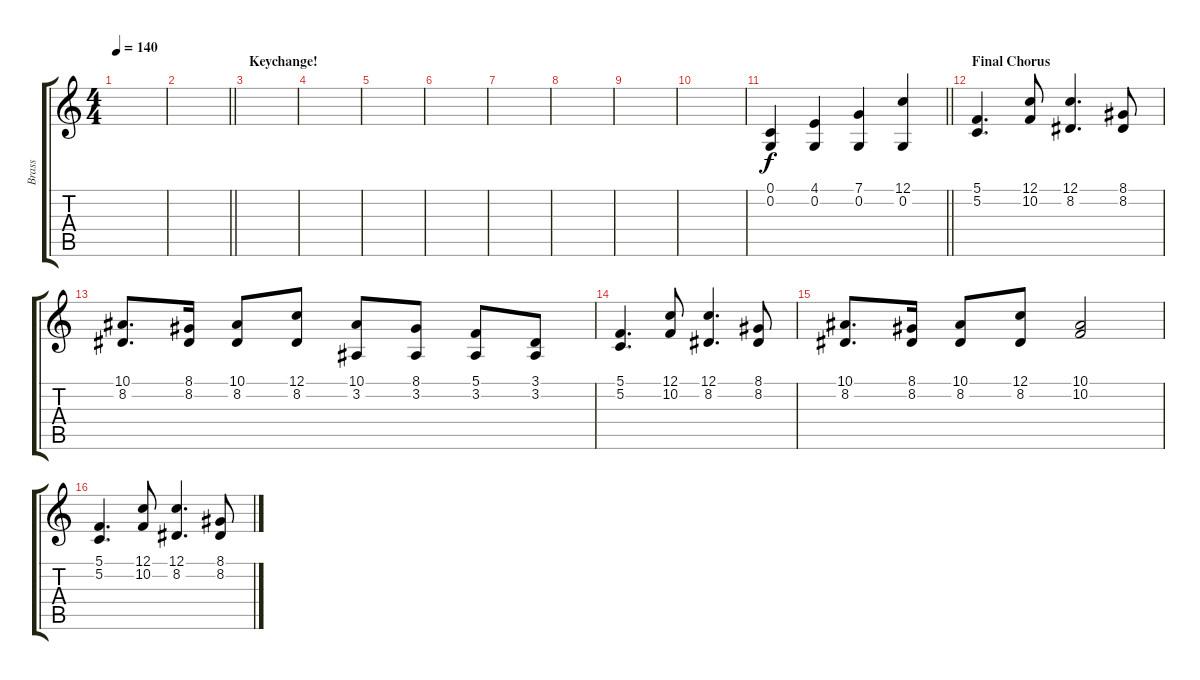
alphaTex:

\track ("Brass" "Brass") {instrument brasssection}
\staff {score tabs}
\tuning (C4 G3 Eb3 Bb2 F2 C2) {hide}
\ts (4 4)
\tempo 140
\clef g2
\ks c
|
\barLineRight lightlight
|
\section ("" "Keychange!")
|
|
|
|
|
|
|
|
\barLineRight lightlight
(0.1 0.2).4 (4.1 0.2).4 (7.1 0.2).4 (12.1 0.2).4 |
\section ("" "Final Chorus")
(5.1 5.2).4{d} (12.1 10.2).8 (12.1 8.2).4{d} (8.1 8.2).8 |
(10.1 8.2).8{d} (8.1 8.2).16 (10.1 8.2).8 (12.1 8.2).8 (10.1 3.2).8 (8.1 3.2).8 (5.1 3.2).8 (3.1 3.2).8 |
(5.1 5.2).4{d} (12.1 10.2).8 (12.1 8.2).4{d} (8.1 8.2).8 |
(10.1 8.2).8{d} (8.1 8.2).16 (10.1 8.2).8 (12.1 8.2).8 (10.1 10.2).2 |
(5.1 5.2).4{d} (12.1 10.2).8 (12.1 8.2).4{d} (8.1 8.2).8
